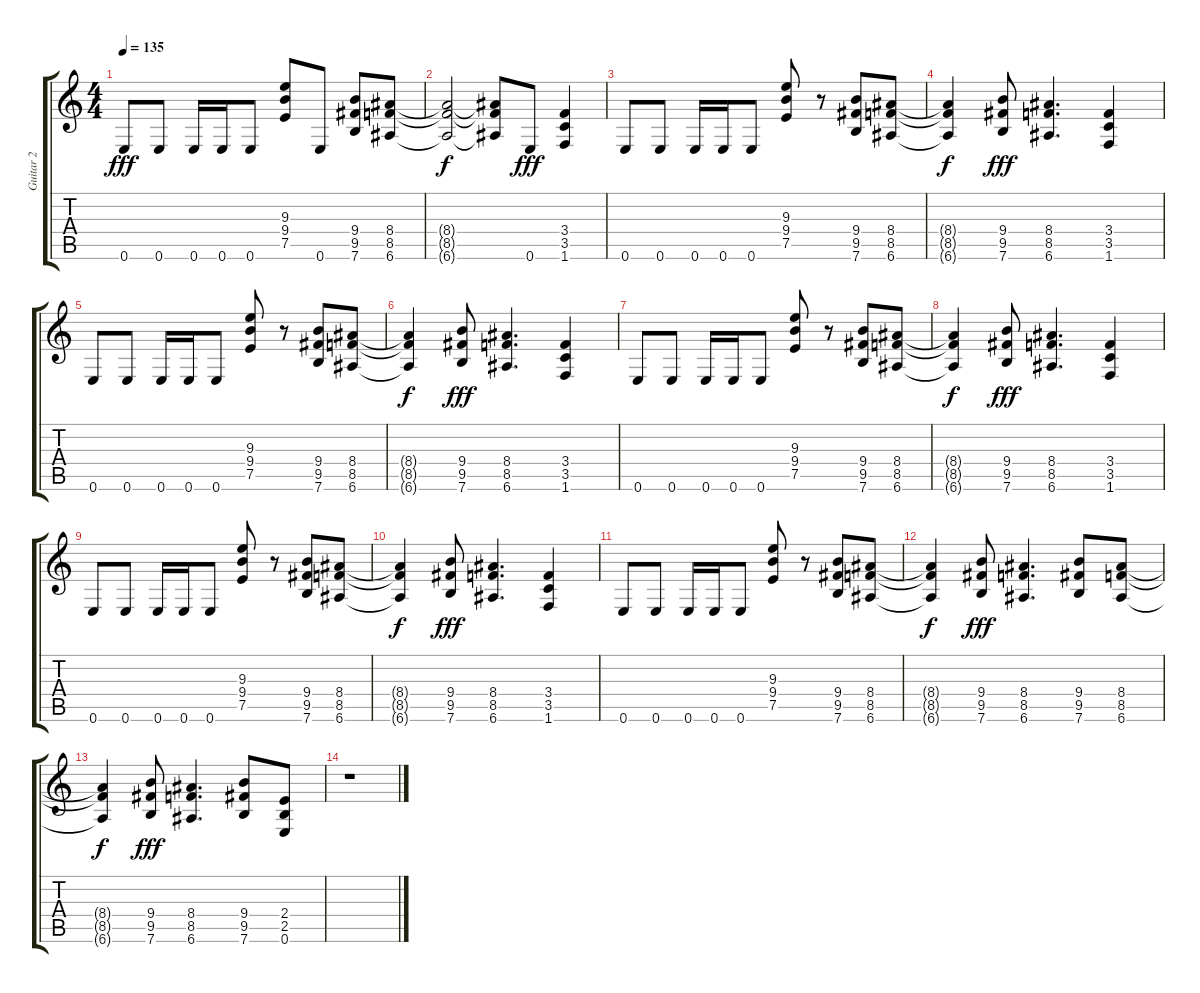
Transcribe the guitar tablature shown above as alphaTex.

\track ("Guitar 2            " "Guitar 2  ") {instrument acousticguitarsteel}
\staff {score tabs}
\tuning (E4 B3 G3 D3 A2 E2) {hide}
\ts (4 4)
\tempo 135
\clef g2
\ks c
0.6.8{dy fff} 0.6.8 0.6.16 0.6.16 0.6.8 (9.3 9.4 7.5).8 0.6.8 (9.4 9.5 7.6).8 (8.4 8.5 6.6).8 |
(8.4{t} 8.5{t} 6.6{t}).2{dy f} (8.4{t} 8.5{t} 6.6{t}).8 0.6.8{dy fff} (3.4 3.5 1.6).4 |
0.6.8 0.6.8 0.6.16 0.6.16 0.6.8 (9.3 9.4 7.5).8 r.8 (9.4 9.5 7.6).8 (8.4 8.5 6.6).8 |
(8.4{t} 8.5{t} 6.6{t}).4{dy f} (9.4 9.5 7.6).8{dy fff} (8.4 8.5 6.6).4{d} (3.4 3.5 1.6).4 |
0.6.8 0.6.8 0.6.16 0.6.16 0.6.8 (9.3 9.4 7.5).8 r.8 (9.4 9.5 7.6).8 (8.4 8.5 6.6).8 |
(8.4{t} 8.5{t} 6.6{t}).4{dy f} (9.4 9.5 7.6).8{dy fff} (8.4 8.5 6.6).4{d} (3.4 3.5 1.6).4 |
0.6.8 0.6.8 0.6.16 0.6.16 0.6.8 (9.3 9.4 7.5).8 r.8 (9.4 9.5 7.6).8 (8.4 8.5 6.6).8 |
(8.4{t} 8.5{t} 6.6{t}).4{dy f} (9.4 9.5 7.6).8{dy fff} (8.4 8.5 6.6).4{d} (3.4 3.5 1.6).4 |
0.6.8 0.6.8 0.6.16 0.6.16 0.6.8 (9.3 9.4 7.5).8 r.8 (9.4 9.5 7.6).8 (8.4 8.5 6.6).8 |
(8.4{t} 8.5{t} 6.6{t}).4{dy f} (9.4 9.5 7.6).8{dy fff} (8.4 8.5 6.6).4{d} (3.4 3.5 1.6).4 |
0.6.8 0.6.8 0.6.16 0.6.16 0.6.8 (9.3 9.4 7.5).8 r.8 (9.4 9.5 7.6).8 (8.4 8.5 6.6).8 |
(8.4{t} 8.5{t} 6.6{t}).4{dy f} (9.4 9.5 7.6).8{dy fff} (8.4 8.5 6.6).4{d} (9.4 9.5 7.6).8 (8.4 8.5 6.6).8 |
(8.4{t} 8.5{t} 6.6{t}).4{dy f} (9.4 9.5 7.6).8{dy fff} (8.4 8.5 6.6).4{d} (9.4 9.5 7.6).8 (2.4 2.5 0.6).8 |
r.1
